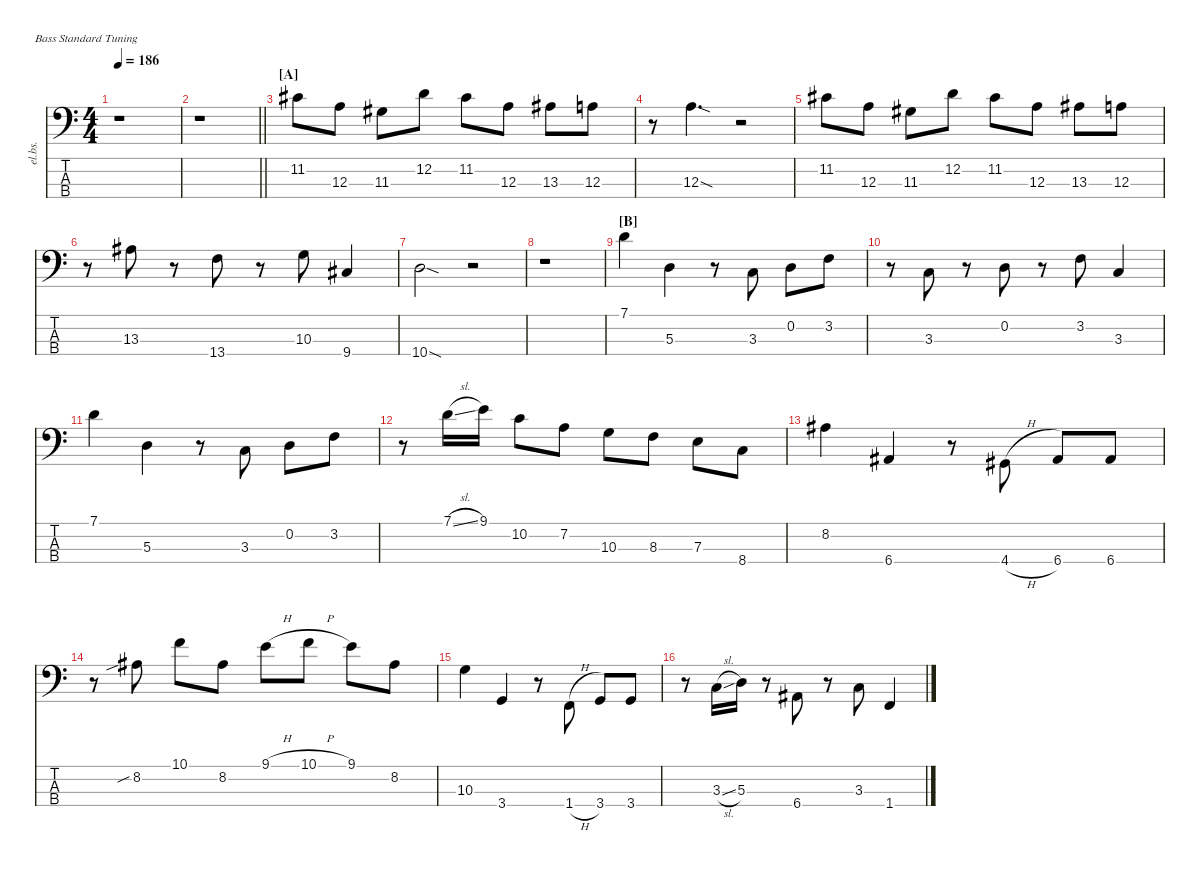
\defaultSystemsLayout 4
\hideDynamics
\bracketExtendMode nobrackets
\track ("Electric Bass" "el.bs.") {instrument electricbassfinger}
\staff {score tabs}
\tuning (G2 D2 A1 E1)
\ts (4 4)
\tempo 186
\clef f4
\ks c
r.1{dy mf instrument electricbassfinger beam Down} |
\barLineRight lightlight
r.1{beam Down} |
\section ("A" "")
11.2{acc #}.8{beam Down} 12.3.8{beam Down} 11.3{acc #}.8{beam Down} 12.2.8{beam Down} 11.2{acc #}.8{beam Down} 12.3.8{beam Down} 13.3{acc #}.8{beam Down} 12.3.8{beam Down} |
r.8{beam Down} 12.3{sod}.4{d beam Down} r.2{beam Down} |
11.2{acc #}.8{beam Down} 12.3.8{beam Down} 11.3{acc #}.8{beam Down} 12.2.8{beam Down} 11.2{acc #}.8{beam Down} 12.3.8{beam Down} 13.3{acc #}.8{beam Down} 12.3.8{beam Down} |
r.8{beam Down} 13.3{acc #}.8{beam Down} r.8{beam Down} 13.4.8{beam Down} r.8{beam Down} 10.3.8{beam Down} 9.4{acc #}.4{beam Up} |
10.4{sod}.2{beam Down} r.2{beam Down} |
r.1{beam Down} |
\section ("B" "")
7.1.4{beam Down} 5.3.4{beam Down} r.8{beam Down} 3.3.8{beam Up} 0.2.8{beam Down} 3.2.8{beam Down} |
r.8{beam Down} 3.3.8{beam Up} r.8{beam Down} 0.2.8{beam Down} r.8{beam Down} 3.2.8{beam Down} 3.3.4{beam Up} |
7.1.4{beam Down} 5.3.4{beam Down} r.8{beam Down} 3.3.8{beam Up} 0.2.8{beam Down} 3.2.8{beam Down} |
r.8{beam Down} 7.1{sl}.16{beam Down} 9.1.16{beam Down} 10.2.8{beam Down} 7.2.8{beam Down} 10.3.8{beam Down} 8.3.8{beam Down} 7.3.8{beam Down} 8.4.8{beam Down} |
8.2{acc #}.4{beam Down} 6.4{acc #}.4{beam Up} r.8{beam Down} 4.4{h acc #}.8{beam Up} 6.4{acc #}.8{beam Up} 6.4{acc #}.8{beam Up} |
r.8{beam Down} 8.2{sib acc #}.8{beam Down} 10.1.8{beam Down} 8.2{acc #}.8{beam Down} 9.1{h}.8{beam Down} 10.1{h}.8{beam Down} 9.1.8{beam Down} 8.2{acc #}.8{beam Down} |
10.3.4{beam Down} 3.4.4{beam Up} r.8{beam Down} 1.4{h}.8{beam Up} 3.4.8{beam Up} 3.4.8{beam Up} |
r.8{beam Down} 3.3{sl}.16{beam Up} 5.3.16{beam Up} r.8{beam Down} 6.4{acc #}.8{beam Up} r.8{beam Down} 3.3.8{beam Up} 1.4.4{beam Up}
